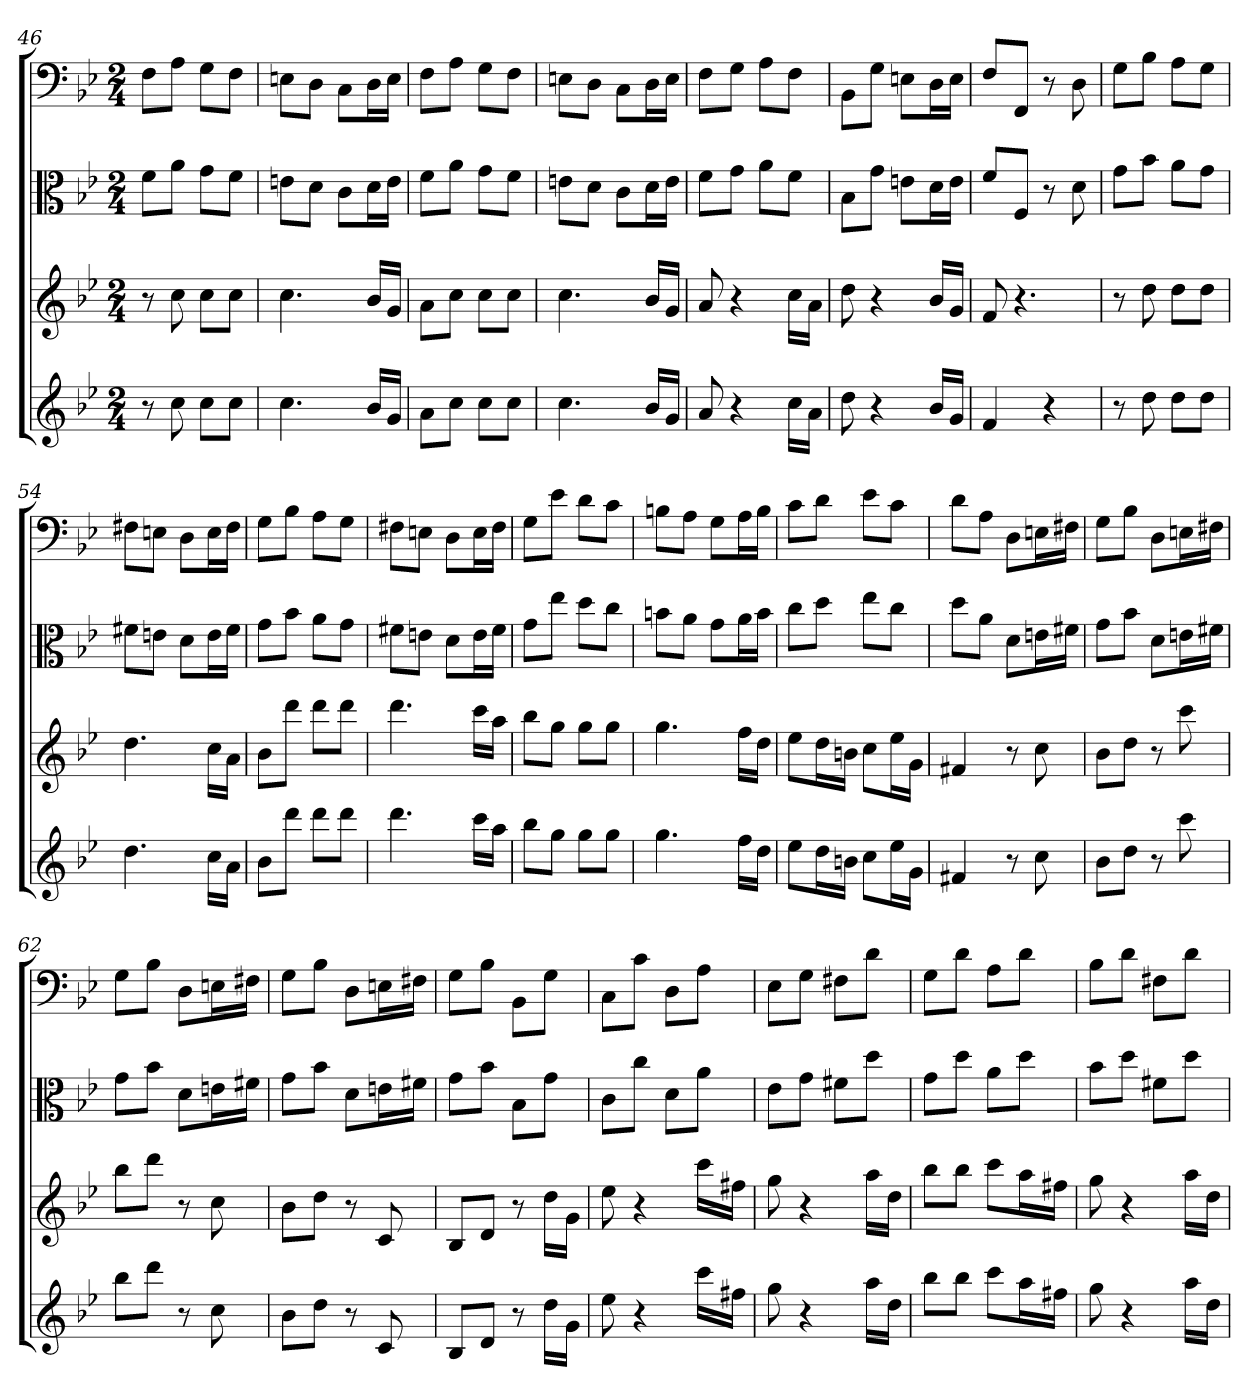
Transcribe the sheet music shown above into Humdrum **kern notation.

**kern	**kern	**kern	**kern
*part4	*part3	*part2	*part1
*staff4	*staff3	*staff2	*staff1
*	*	*clefC3	*clefF4
*k[b-e-]	*k[b-e-]	*k[b-e-]	*k[b-e-]
*B-:	*B-:	*B-:	*B-:
*M2/4	*M2/4	*M2/4	*M2/4
=46	=46	=46	=46
8r	8r	8f\L	8F\L
8cc	8cc	8a\J	8A\J
8ccL	8ccL	8g\L	8G\L
8ccJ	8ccJ	8f\J	8F\J
=47	=47	=47	=47
4.cc	4.cc	8en\L	8En\L
.	.	8d\J	8D\J
.	.	8c\L	8C\L
16b-LL	16b-LL	16d\L	16D\L
16gJJ	16gJJ	16e\JJ	16E\JJ
=48	=48	=48	=48
8aL	8aL	8f\L	8F\L
8ccJ	8ccJ	8a\J	8A\J
8ccL	8ccL	8g\L	8G\L
8ccJ	8ccJ	8f\J	8F\J
=49	=49	=49	=49
4.cc	4.cc	8en\L	8En\L
.	.	8d\J	8D\J
.	.	8c\L	8C\L
16b-LL	16b-LL	16d\L	16D\L
16gJJ	16gJJ	16e\JJ	16E\JJ
=50	=50	=50	=50
8a	8a	8f\L	8F\L
4r	4r	8g\J	8G\J
.	.	8a\L	8A\L
16ccLL	16ccLL	8f\J	8F\J
16aJJ	16aJJ	.	.
=51	=51	=51	=51
8dd	8dd	8B-\L	8BB-\L
4r	4r	8g\J	8G\J
.	.	8en\L	8En\L
16b-LL	16b-LL	16d\L	16D\L
16gJJ	16gJJ	16e\JJ	16E\JJ
=52	=52	=52	=52
4f	8f	8f/L	8F/L
.	4.r	8F/J	8FF/J
4r	.	8r	8r
.	.	8d	8D
=53	=53	=53	=53
8r	8r	8g\L	8G\L
8dd	8dd	8b-\J	8B-\J
8ddL	8ddL	8a\L	8A\L
8ddJ	8ddJ	8g\J	8G\J
=54	=54	=54	=54
4.dd	4.dd	8f#X\L	8F#X\L
.	.	8en\J	8En\J
.	.	8d\L	8D\L
16ccLL	16ccLL	16e\L	16E\L
16aJJ	16aJJ	16f#\JJ	16F#\JJ
=55	=55	=55	=55
8b-L	8b-L	8g\L	8G\L
8dddJ	8dddJ	8b-\J	8B-\J
8dddL	8dddL	8a\L	8A\L
8dddJ	8dddJ	8g\J	8G\J
=56	=56	=56	=56
4.ddd	4.ddd	8f#X\L	8F#X\L
.	.	8en\J	8En\J
.	.	8d\L	8D\L
16cccLL	16cccLL	16e\L	16E\L
16aaJJ	16aaJJ	16f#\JJ	16F#\JJ
=57	=57	=57	=57
8bb-L	8bb-L	8g\L	8G\L
8ggJ	8ggJ	8ee-\J	8e-\J
8ggL	8ggL	8dd\L	8d\L
8ggJ	8ggJ	8cc\J	8c\J
=58	=58	=58	=58
4.gg	4.gg	8bn\L	8Bn\L
.	.	8a\J	8A\J
.	.	8g\L	8G\L
16ffLL	16ffLL	16a\L	16A\L
16ddJJ	16ddJJ	16b\JJ	16B\JJ
=59	=59	=59	=59
8ee-L	8ee-L	8cc\L	8c\L
16ddL	16ddL	8dd\J	8d\J
16bnJJ	16bnJJ	.	.
8ccL	8ccL	8ee-\L	8e-\L
16ee-L	16ee-L	8cc\J	8c\J
16gJJ	16gJJ	.	.
=60	=60	=60	=60
4f#X	4f#X	8dd\L	8d\L
.	.	8a\J	8A\J
8r	8r	8d\L	8D\L
8cc	8cc	16en\L	16En\L
.	.	16f#X\JJ	16F#X\JJ
=61	=61	=61	=61
8b-L	8b-L	8g\L	8G\L
8ddJ	8ddJ	8b-\J	8B-\J
8r	8r	8d\L	8D\L
8ccc	8ccc	16en\L	16En\L
.	.	16f#X\JJ	16F#X\JJ
=62	=62	=62	=62
8bb-L	8bb-L	8g\L	8G\L
8dddJ	8dddJ	8b-\J	8B-\J
8r	8r	8d\L	8D\L
8cc	8cc	16en\L	16En\L
.	.	16f#X\JJ	16F#X\JJ
=63	=63	=63	=63
8b-L	8b-L	8g\L	8G\L
8ddJ	8ddJ	8b-\J	8B-\J
8r	8r	8d\L	8D\L
8c	8c	16en\L	16En\L
.	.	16f#X\JJ	16F#X\JJ
=64	=64	=64	=64
8B-L	8B-L	8g\L	8G\L
8dJ	8dJ	8b-\J	8B-\J
8r	8r	8B-\L	8BB-\L
16ddLL	16ddLL	8g\J	8G\J
16gJJ	16gJJ	.	.
=65	=65	=65	=65
8ee-	8ee-	8c\L	8C\L
4r	4r	8cc\J	8c\J
.	.	8d\L	8D\L
16cccLL	16cccLL	8a\J	8A\J
16ff#XJJ	16ff#XJJ	.	.
=66	=66	=66	=66
8gg	8gg	8e-\L	8E-\L
4r	4r	8g\J	8G\J
.	.	8f#X\L	8F#X\L
16aaLL	16aaLL	8dd\J	8d\J
16ddJJ	16ddJJ	.	.
=67	=67	=67	=67
8bb-L	8bb-L	8g\L	8G\L
8bb-J	8bb-J	8dd\J	8d\J
8cccL	8cccL	8a\L	8A\L
16aaL	16aaL	8dd\J	8d\J
16ff#XJJ	16ff#XJJ	.	.
=68	=68	=68	=68
8gg	8gg	8b-\L	8B-\L
4r	4r	8dd\J	8d\J
.	.	8f#X\L	8F#X\L
16aaLL	16aaLL	8dd\J	8d\J
16ddJJ	16ddJJ	.	.
=	=	=	=
*-	*-	*-	*-
